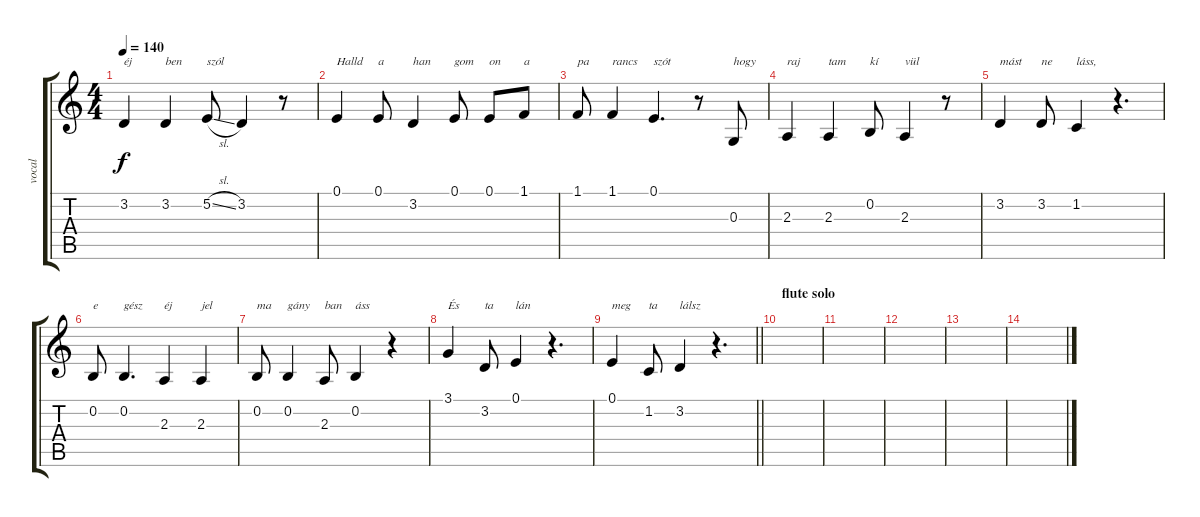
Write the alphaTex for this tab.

\track ("vocal" "vocal") {instrument voiceoohs}
\staff {score tabs}
\tuning (E4 B3 G3 D3 A2 E2) {hide}
\ts (4 4)
\tempo 140
\clef g2
\ks c
3.2.4{txt "éj" dy f} 3.2.4{txt "ben"} 5.2{sl}.8{txt "szól"} 3.2.4 r.8 |
0.1.4{txt "Halld"} 0.1.8{txt "a"} 3.2.4{txt "han"} 0.1.8{txt "gom"} 0.1.8{txt "on"} 1.1.8{txt "a"} |
1.1.8{txt "pa"} 1.1.4{txt "rancs"} 0.1.4{d txt "szót"} r.8 0.3.8{txt "hogy"} |
2.3.4{txt "raj"} 2.3.4{txt "tam"} 0.2.8{txt "kí"} 2.3.4{txt "vül"} r.8 |
3.2.4{txt "mást"} 3.2.8{txt "ne"} 1.2.4{txt "láss,"} r.4{d} |
0.2.8{txt "e"} 0.2.4{d txt "gész"} 2.3.4{txt "éj"} 2.3.4{txt "jel"} |
0.2.8{txt "ma"} 0.2.4{txt "gány"} 2.3.8{txt "ban"} 0.2.4{txt "áss"} r.4 |
3.1.4{txt "És"} 3.2.8{txt "ta"} 0.1.4{txt "lán"} r.4{d} |
\barLineRight lightlight
\ks aminor
0.1.4{txt "meg"} 1.2.8{txt "ta"} 3.2.4{txt "lálsz"} r.4{d} |
\section ("" "flute solo")
\ks c
|
|
|
\ks aminor
|
\ks c
